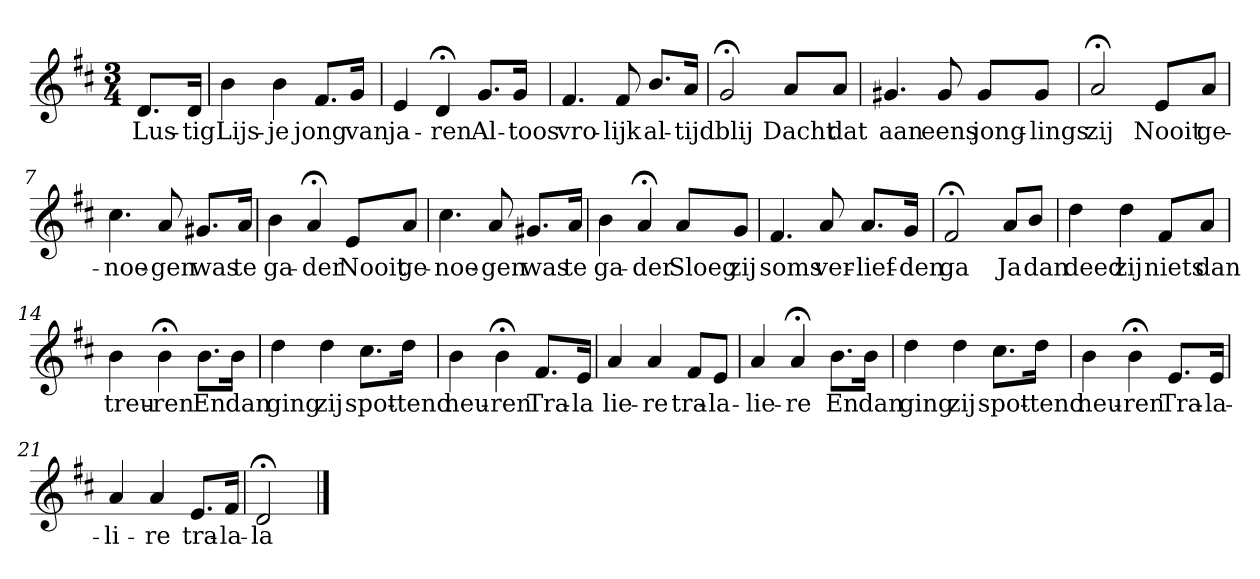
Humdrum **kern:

**kern	**text
*part1	*part1
*staff1	*staff1
*k[f#c#]	*
*D:	*
*M3/4	*
*MM120	*
=	=
8.dL	Lus-
16dJk	-tig
=1	=1
4b	Lijs-
4b	-je
8.f#L	jong
16gJk	van
=2	=2
4e	ja-
4d;<	-ren
8.gL	Al-
16gJk	-toos
=3	=3
4.f#	vro-
8f#	-lijk
8.bL	al-
16aJk	-tijd
=4	=4
2g;<	blij
8aL	Dacht
8aJ	dat
=5	=5
4.g#X	aan
8g#	eens
8g#L	jong-
8g#J	-lings
=6	=6
2a;<	zij
8eL	Nooit
8aJ	ge-
=7	=7
4.cc#	-noe-
8a	-gen
8.g#XL	was
16aJk	te
=8	=8
4b	ga-
4a;<	-der
8eL	Nooit
8aJ	ge-
=9	=9
4.cc#	-noe-
8a	-gen
8.g#XL	was
16aJk	te
=10	=10
4b	ga-
4a;<	-der
8aL	Sloeg
8gJ	zij
=11	=11
4.f#	soms
8a	ver-
8.aL	-lief-
16gJk	-den
=12	=12
2f#;<	ga
8aL	Ja
8bJ	dan
=13	=13
4dd	deed
4dd	zij
8f#L	niets
8aJ	dan
=14	=14
4b	treu-
4b;<	-ren
8.bL	En
16bJk	dan
=15	=15
4dd	ging
4dd	zij
8.cc#L	spot-
16ddJk	-tend
=16	=16
4b	neu-
4b;<	-ren
8.f#L	Tra-
16eJk	-la
=17	=17
4a	lie-
4a	-re
8f#L	tra-
8eJ	-la-
=18	=18
4a	-lie-
4a;<	-re
8.bL	En
16bJk	dan
=19	=19
4dd	ging
4dd	zij
8.cc#L	spot-
16ddJk	-tend
=20	=20
4b	neu-
4b;<	-ren
8.eL	Tra-
16eJk	-la-
=21	=21
4a	-li-
4a	-re
8.eL	tra-
16f#Jk	-la-
=22	=22
2d;<	-la
==	==
*-	*-
